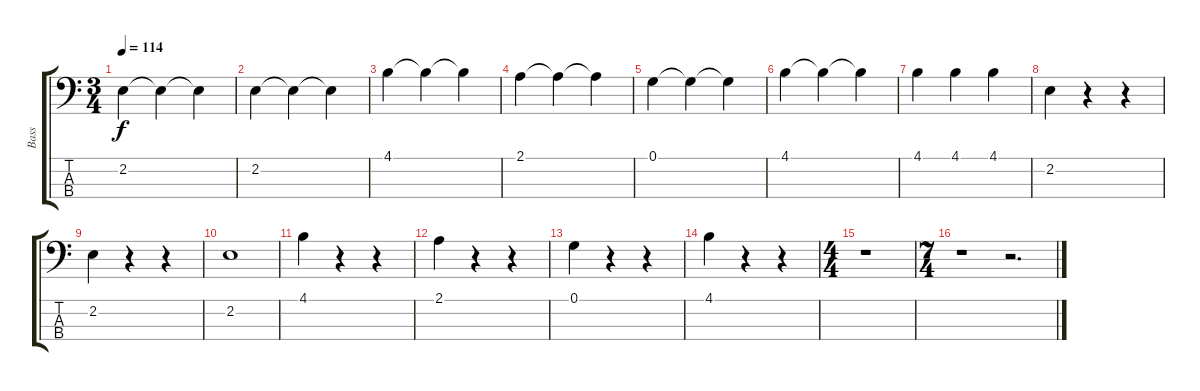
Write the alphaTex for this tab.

\track ("Bass" "Bass") {instrument acousticbass}
\staff {score tabs}
\tuning (G2 D2 A1 E1) {hide}
\ts (3 4)
\tempo 114
\clef f4
\ks c
2.2.4{dy f} 2.2{t}.4 2.2{t}.4 |
2.2.4 2.2{t}.4 2.2{t}.4 |
4.1.4 4.1{t}.4 4.1{t}.4 |
2.1.4 2.1{t}.4 2.1{t}.4 |
0.1.4 0.1{t}.4 0.1{t}.4 |
4.1.4 4.1{t}.4 4.1{t}.4 |
4.1.4 4.1.4 4.1.4 |
2.2.4 r.4 r.4 |
2.2.4 r.4 r.4 |
2.2.1 |
4.1.4 r.4 r.4 |
2.1.4 r.4 r.4 |
0.1.4 r.4 r.4 |
4.1.4 r.4 r.4 |
\ts (4 4)
r.1 |
\ts (7 4)
r.1 r.2{d}
